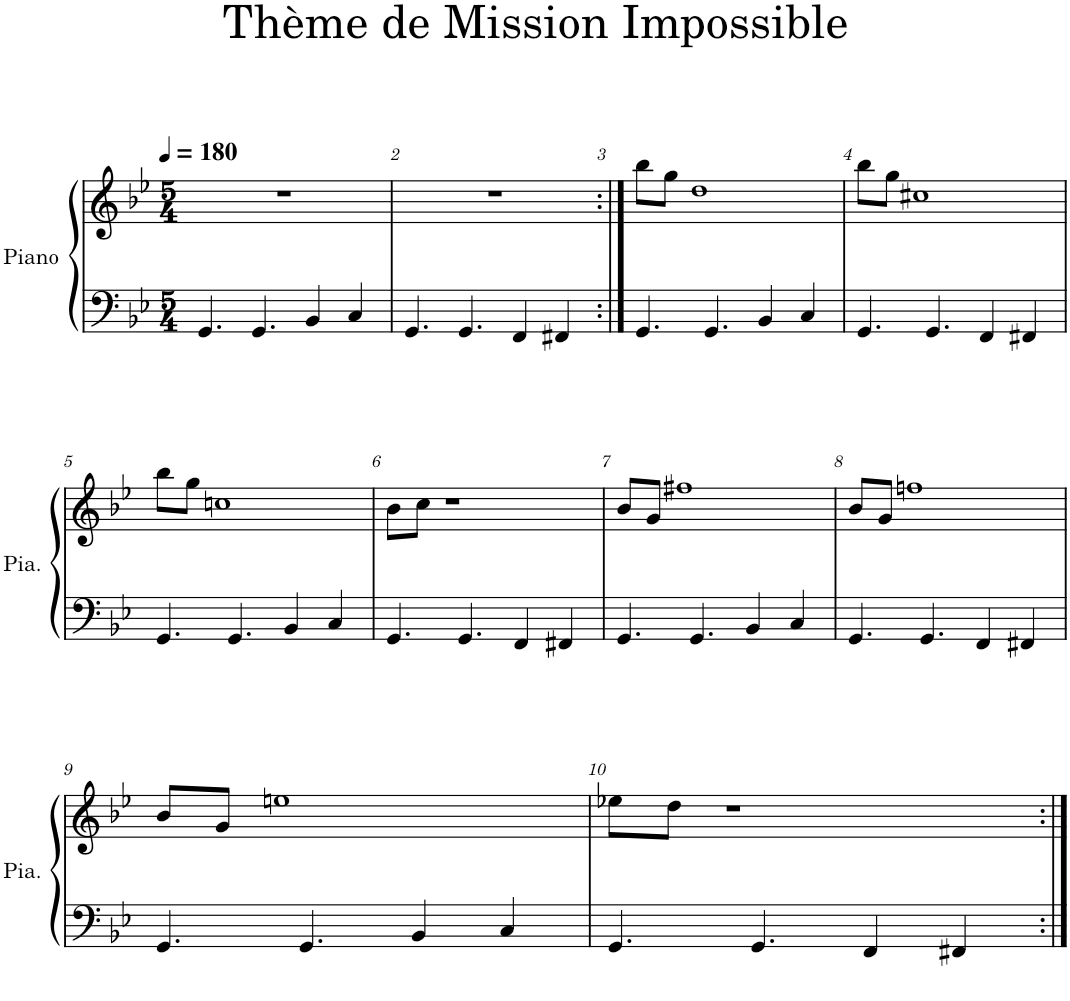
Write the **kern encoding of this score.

**kern	**kern
*part1	*part1
*staff2	*staff1
*I"Piano	*
*I'Pia.	*
*clefF4	*clefG2
*k[b-e-]	*k[b-e-]
*M5/4	*M5/4
*MM180	*MM180
=1	=1
4.GG/	4%5r
4.GG/	.
4BB-/	.
4C/	.
=2	=2
4.GG/	4%5r
4.GG/	.
4FF/	.
4FF#X/	.
=3:|!	=3:|!
4.GG/	8bb-\L
.	8gg\J
.	1dd
4.GG/	.
4BB-/	.
4C/	.
=4	=4
4.GG/	8bb-\L
.	8gg\J
.	1cc#X
4.GG/	.
4FF/	.
4FF#X/	.
!!LO:LB:g=z
=5	=5
4.GG/	8bb-\L
.	8gg\J
.	1ccn
4.GG/	.
4BB-/	.
4C/	.
=6	=6
4.GG/	8b-\L
.	8cc\J
.	1r
4.GG/	.
4FF/	.
4FF#X/	.
=7	=7
4.GG/	8b-/L
.	8g/J
.	1ff#X
4.GG/	.
4BB-/	.
4C/	.
=8	=8
4.GG/	8b-/L
.	8g/J
.	1ffn
4.GG/	.
4FF/	.
4FF#X/	.
!!LO:LB:g=z
=9	=9
4.GG/	8b-/L
.	8g/J
.	1een
4.GG/	.
4BB-/	.
4C/	.
=10	=10
4.GG/	8ee-X\L
.	8dd\J
.	1r
4.GG/	.
4FF/	.
4FF#X/	.
=:|!	=:|!
*-	*-
